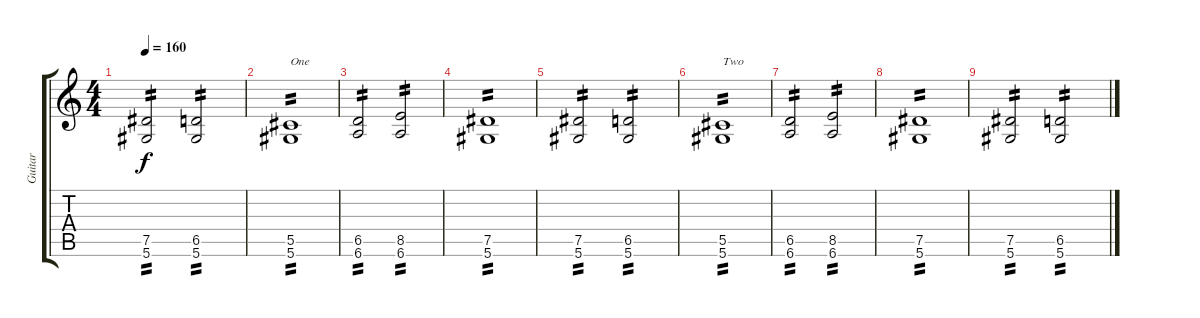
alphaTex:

\track ("Guitar" "Guitar") {instrument distortionguitar}
\staff {score tabs}
\tuning (Eb4 Bb3 Gb3 Db3 Ab2 Eb2) {hide}
\ts (4 4)
\tempo 160
\clef g2
\ks c
(7.5 5.6).2{tp 2 dy f} (6.5 5.6).2{tp 2} |
(5.5 5.6).1{txt "One" tp 2} |
(6.5 6.6).2{tp 2} (8.5 6.6).2{tp 2} |
(7.5 5.6).1{tp 2} |
(7.5 5.6).2{tp 2} (6.5 5.6).2{tp 2} |
(5.5 5.6).1{txt "Two" tp 2} |
(6.5 6.6).2{tp 2} (8.5 6.6).2{tp 2} |
(7.5 5.6).1{tp 2} |
(7.5 5.6).2{tp 2} (6.5 5.6).2{tp 2}
